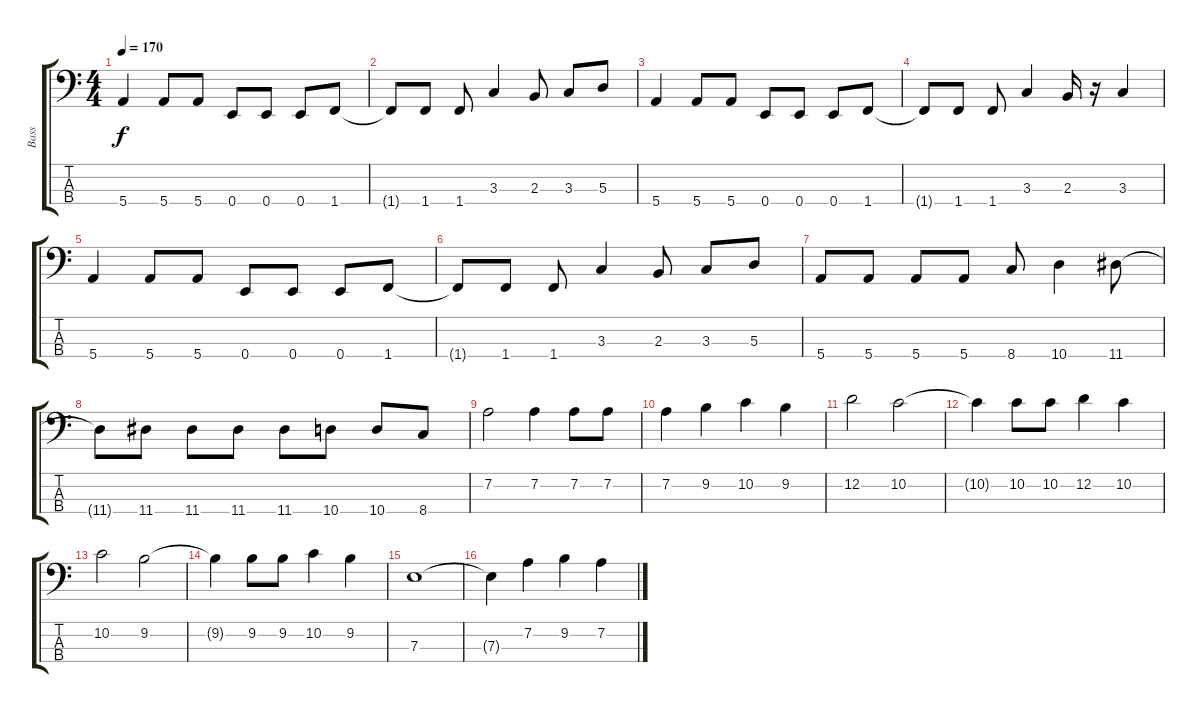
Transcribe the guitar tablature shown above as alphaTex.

\track ("Bass" "Bass") {instrument electricbasspick}
\staff {score tabs}
\tuning (G2 D2 A1 E1) {hide}
\ts (4 4)
\tempo 170
\clef f4
\ks c
5.4.4{dy f} 5.4.8 5.4.8 0.4.8 0.4.8 0.4.8 1.4.8 |
1.4{t}.8 1.4.8 1.4.8 3.3.4 2.3.8 3.3.8 5.3.8 |
5.4.4 5.4.8 5.4.8 0.4.8 0.4.8 0.4.8 1.4.8 |
1.4{t}.8 1.4.8 1.4.8 3.3.4 2.3.16 r.16 3.3.4 |
5.4.4 5.4.8 5.4.8 0.4.8 0.4.8 0.4.8 1.4.8 |
1.4{t}.8 1.4.8 1.4.8 3.3.4 2.3.8 3.3.8 5.3.8 |
5.4.8 5.4.8 5.4.8 5.4.8 8.4.8 10.4.4 11.4.8 |
11.4{t}.8 11.4.8 11.4.8 11.4.8 11.4.8 10.4.8 10.4.8 8.4.8 |
7.2.2 7.2.4 7.2.8 7.2.8 |
7.2.4 9.2.4 10.2.4 9.2.4 |
12.2.2 10.2.2 |
10.2{t}.4 10.2.8 10.2.8 12.2.4 10.2.4 |
10.2.2 9.2.2 |
9.2{t}.4 9.2.8 9.2.8 10.2.4 9.2.4 |
7.3.1 |
7.3{t}.4 7.2.4 9.2.4 7.2.4
